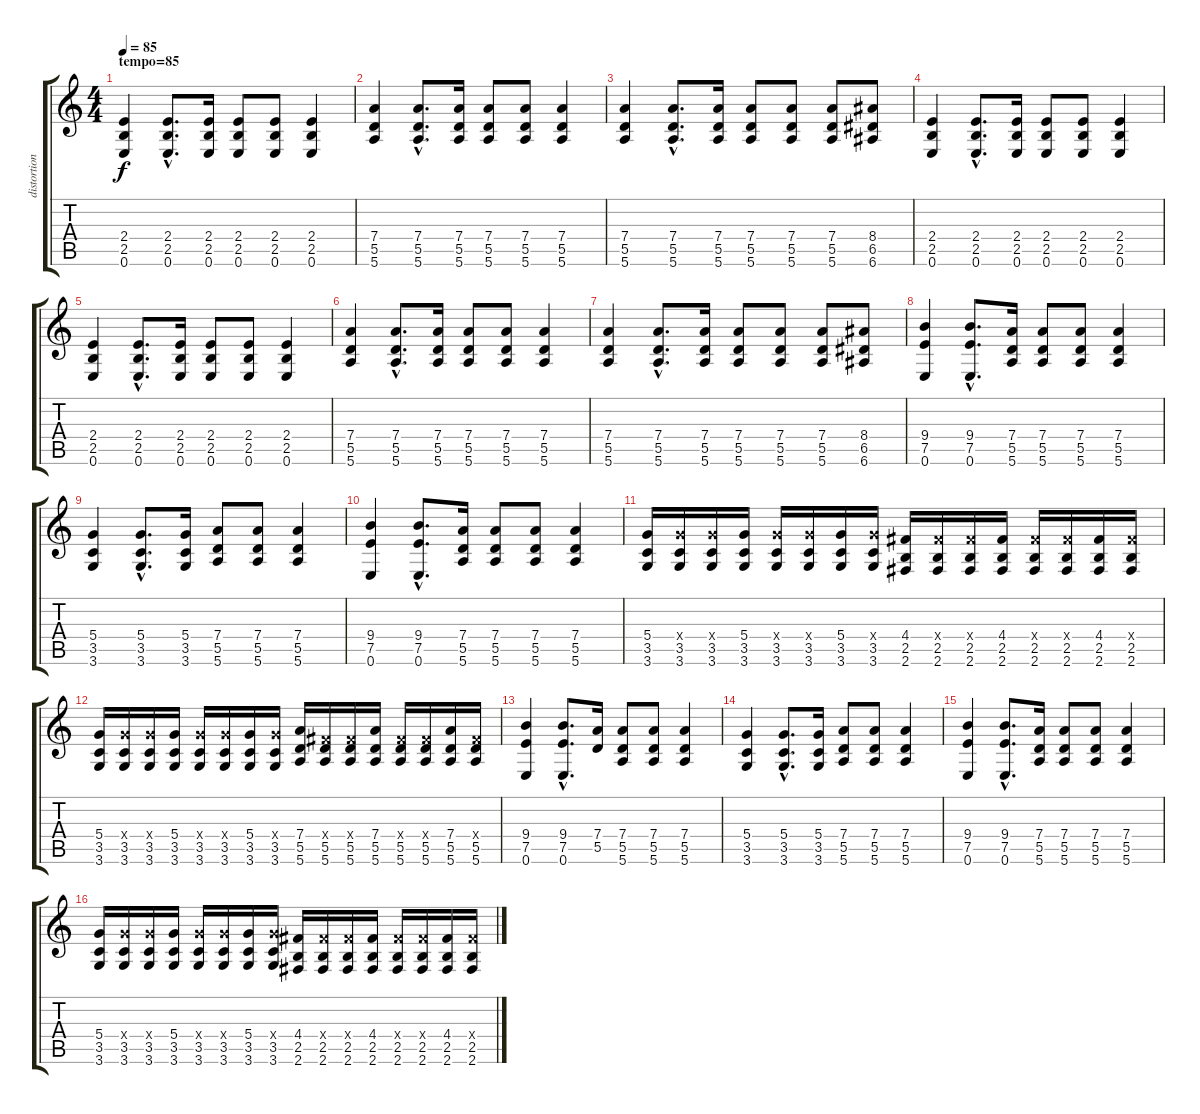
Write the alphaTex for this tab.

\track ("distortion guitar" "distortion") {instrument distortionguitar}
\staff {score tabs}
\tuning (E4 B3 G3 D3 A2 E2) {hide}
\ts (4 4)
\section ("" "tempo=85")
\tempo 85
\clef g2
\ks c
(2.4 2.5 0.6).4{dy f} (2.4{hac} 2.5{hac} 0.6{hac}).8{d} (2.4 2.5 0.6).16 (2.4 2.5 0.6).8 (2.4 2.5 0.6).8 (2.4 2.5 0.6).4 |
(7.4 5.5 5.6).4 (7.4{hac} 5.5{hac} 5.6{hac}).8{d} (7.4 5.5 5.6).16 (7.4 5.5 5.6).8 (7.4 5.5 5.6).8 (7.4 5.5 5.6).4 |
(7.4 5.5 5.6).4 (7.4{hac} 5.5{hac} 5.6{hac}).8{d} (7.4 5.5 5.6).16 (7.4 5.5 5.6).8 (7.4 5.5 5.6).8 (7.4 5.5 5.6).8 (8.4 6.5 6.6).8 |
(2.4 2.5 0.6).4 (2.4{hac} 2.5{hac} 0.6{hac}).8{d} (2.4 2.5 0.6).16 (2.4 2.5 0.6).8 (2.4 2.5 0.6).8 (2.4 2.5 0.6).4 |
(2.4 2.5 0.6).4 (2.4{hac} 2.5{hac} 0.6{hac}).8{d} (2.4 2.5 0.6).16 (2.4 2.5 0.6).8 (2.4 2.5 0.6).8 (2.4 2.5 0.6).4 |
(7.4 5.5 5.6).4 (7.4{hac} 5.5{hac} 5.6{hac}).8{d} (7.4 5.5 5.6).16 (7.4 5.5 5.6).8 (7.4 5.5 5.6).8 (7.4 5.5 5.6).4 |
(7.4 5.5 5.6).4 (7.4{hac} 5.5{hac} 5.6{hac}).8{d} (7.4 5.5 5.6).16 (7.4 5.5 5.6).8 (7.4 5.5 5.6).8 (7.4 5.5 5.6).8 (8.4 6.5 6.6).8 |
(9.4 7.5 0.6).4 (9.4{hac} 7.5{hac} 0.6{hac}).8{d} (7.4 5.5 5.6).16 (7.4 5.5 5.6).8 (7.4 5.5 5.6).8 (7.4 5.5 5.6).4 |
(5.4 3.5 3.6).4 (5.4{hac} 3.5{hac} 3.6{hac}).8{d} (5.4 3.5 3.6).16 (7.4 5.5 5.6).8 (7.4 5.5 5.6).8 (7.4 5.5 5.6).4 |
(9.4 7.5 0.6).4 (9.4{hac} 7.5{hac} 0.6{hac}).8{d} (7.4 5.5 5.6).16 (7.4 5.5 5.6).8 (7.4 5.5 5.6).8 (7.4 5.5 5.6).4 |
(5.4 3.5 3.6).16 (5.4{x} 3.5 3.6).16 (5.4{x} 3.5 3.6).16 (5.4 3.5 3.6).16 (5.4{x} 3.5 3.6).16 (5.4{x} 3.5 3.6).16 (5.4 3.5 3.6).16 (5.4{x} 3.5 3.6).16 (4.4 2.5 2.6).16 (4.4{x} 2.5 2.6).16 (4.4{x} 2.5 2.6).16 (4.4 2.5 2.6).16 (4.4{x} 2.5 2.6).16 (4.4{x} 2.5 2.6).16 (4.4 2.5 2.6).16 (4.4{x} 2.5 2.6).16 |
(5.4 3.5 3.6).16 (5.4{x} 3.5 3.6).16 (5.4{x} 3.5 3.6).16 (5.4 3.5 3.6).16 (5.4{x} 3.5 3.6).16 (5.4{x} 3.5 3.6).16 (5.4 3.5 3.6).16 (5.4{x} 3.5 3.6).16 (7.4 5.5 5.6).16 (4.4{x} 5.5 5.6).16 (4.4{x} 5.5 5.6).16 (7.4 5.5 5.6).16 (4.4{x} 5.5 5.6).16 (4.4{x} 5.5 5.6).16 (7.4 5.5 5.6).16 (4.4{x} 5.5 5.6).16 |
(9.4 7.5 0.6).4 (9.4{hac} 7.5{hac} 0.6{hac}).8{d} (7.4 5.5).16 (7.4 5.5 5.6).8 (7.4 5.5 5.6).8 (7.4 5.5 5.6).4 |
(5.4 3.5 3.6).4 (5.4{hac} 3.5{hac} 3.6{hac}).8{d} (5.4 3.5 3.6).16 (7.4 5.5 5.6).8 (7.4 5.5 5.6).8 (7.4 5.5 5.6).4 |
(9.4 7.5 0.6).4 (9.4{hac} 7.5{hac} 0.6{hac}).8{d} (7.4 5.5 5.6).16 (7.4 5.5 5.6).8 (7.4 5.5 5.6).8 (7.4 5.5 5.6).4 |
(5.4 3.5 3.6).16 (5.4{x} 3.5 3.6).16 (5.4{x} 3.5 3.6).16 (5.4 3.5 3.6).16 (5.4{x} 3.5 3.6).16 (5.4{x} 3.5 3.6).16 (5.4 3.5 3.6).16 (5.4{x} 3.5 3.6).16 (4.4 2.5 2.6).16 (4.4{x} 2.5 2.6).16 (4.4{x} 2.5 2.6).16 (4.4 2.5 2.6).16 (4.4{x} 2.5 2.6).16 (4.4{x} 2.5 2.6).16 (4.4 2.5 2.6).16 (4.4{x} 2.5 2.6).16
